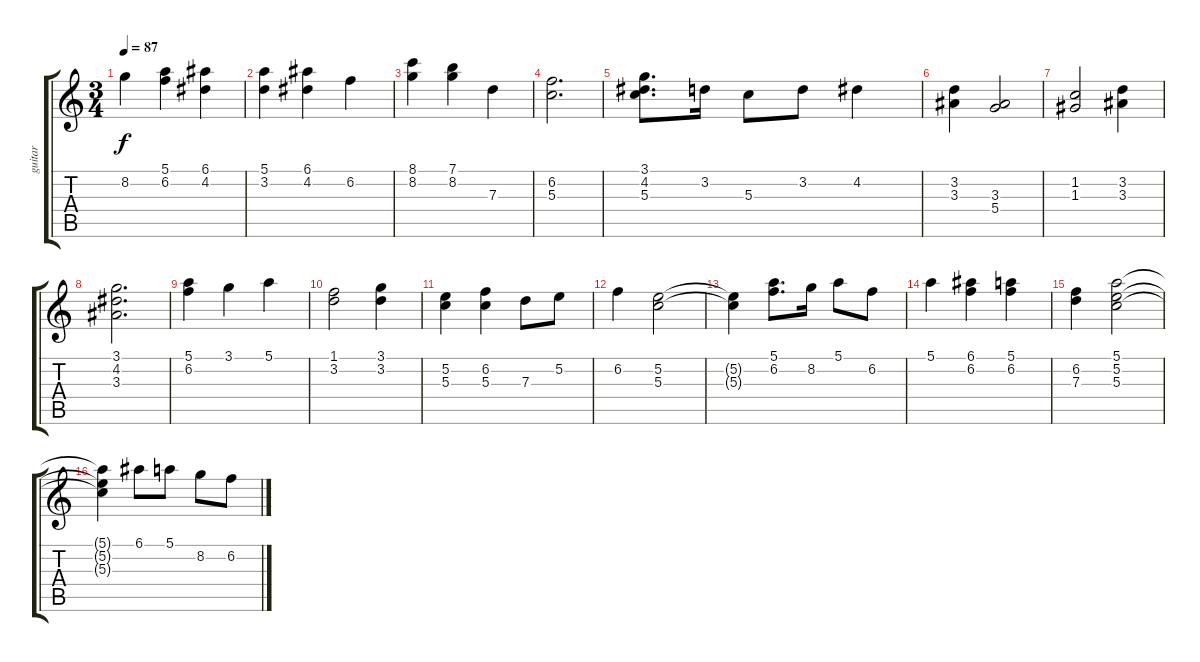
\track ("guitar" "guitar") {instrument acousticguitarnylon}
\staff {score tabs}
\tuning (E4 B3 G3 D3 A2 E2) {hide}
\ts (3 4)
\tempo 87
\clef g2
\ks c
8.2.4{dy f instrument acousticguitarnylon} (5.1 6.2).4 (6.1 4.2).4 |
(5.1 3.2).4 (6.1 4.2).4 6.2.4 |
(8.1 8.2).4 (7.1 8.2).4 7.3.4 |
(6.2 5.3).2{d} |
(3.1 4.2 5.3).8{d} 3.2.16 5.3.8 3.2.8 4.2.4 |
(3.2 3.3).4 (3.3 5.4).2 |
(1.2 1.3).2 (3.2 3.3).4 |
(3.1 4.2 3.3).2{d} |
(5.1 6.2).4 3.1.4 5.1.4 |
(1.1 3.2).2 (3.1 3.2).4 |
(5.2 5.3).4 (6.2 5.3).4 7.3.8 5.2.8 |
6.2.4 (5.2 5.3).2 |
(5.2{t} 5.3{t}).4 (5.1 6.2).8{d} 8.2.16 5.1.8 6.2.8 |
5.1.4 (6.1 6.2).4 (5.1 6.2).4 |
(6.2 7.3).4 (5.1 5.2 5.3).2 |
(5.1{t} 5.2{t} 5.3{t}).4 6.1.8 5.1.8 8.2.8 6.2.8
